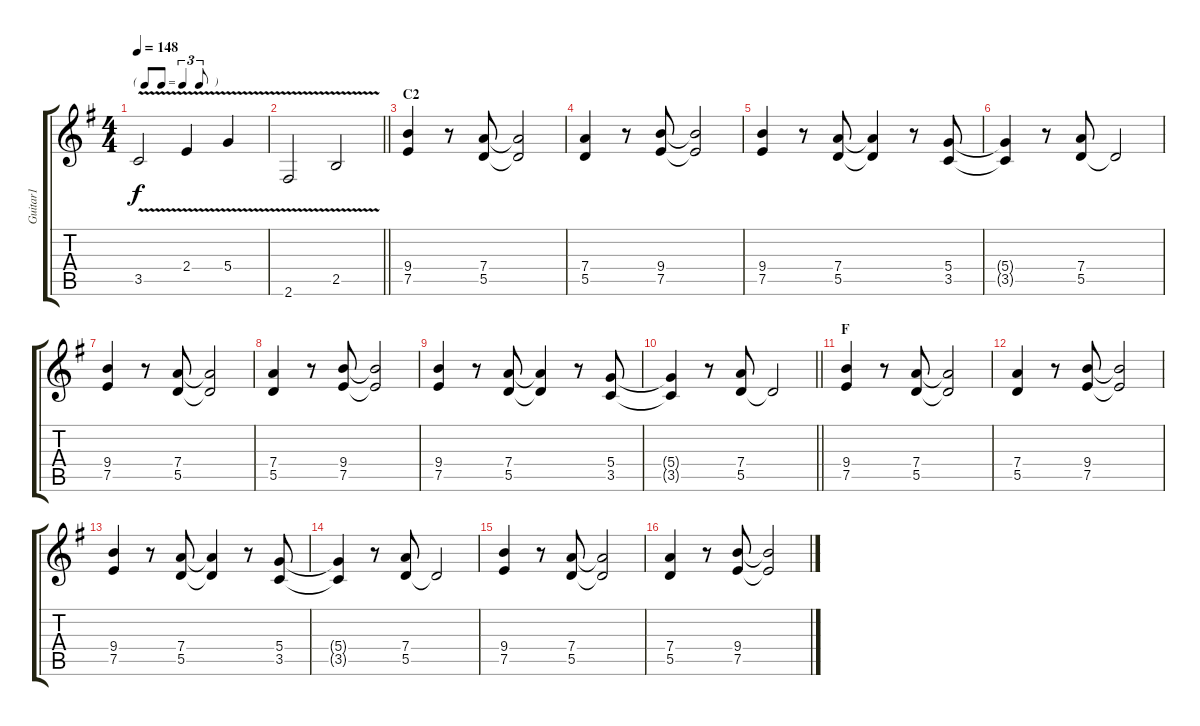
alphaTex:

\track ("Guitar1" "Guitar1") {instrument distortionguitar}
\staff {score tabs}
\tuning (E4 B3 G3 D3 A2 E2) {hide}
\ts (4 4)
\tf triplet8th
\tempo 148
\clef g2
\ks g
3.5{v}.2{dy f} 2.4{v}.4 5.4{v}.4 |
\barLineRight lightlight
2.6{v}.2 2.5{v}.2 |
\section ("" "C2")
(9.4 7.5).4 r.8 (7.4 5.5).8 (7.4{t} 5.5{t}).2 |
(7.4 5.5).4 r.8 (9.4 7.5).8 (9.4{t} 7.5{t}).2 |
(9.4 7.5).4 r.8 (7.4 5.5).8 (7.4{t} 5.5{t}).4 r.8 (5.4 3.5).8 |
(5.4{t} 3.5{t}).4 r.8 (7.4 5.5).8 5.5{t}.2 |
(9.4 7.5).4 r.8 (7.4 5.5).8 (7.4{t} 5.5{t}).2 |
(7.4 5.5).4 r.8 (9.4 7.5).8 (9.4{t} 7.5{t}).2 |
(9.4 7.5).4 r.8 (7.4 5.5).8 (7.4{t} 5.5{t}).4 r.8 (5.4 3.5).8 |
\barLineRight lightlight
(5.4{t} 3.5{t}).4 r.8 (7.4 5.5).8 5.5{t}.2 |
\section ("" "F")
(9.4 7.5).4 r.8 (7.4 5.5).8 (7.4{t} 5.5{t}).2 |
(7.4 5.5).4 r.8 (9.4 7.5).8 (9.4{t} 7.5{t}).2 |
(9.4 7.5).4 r.8 (7.4 5.5).8 (7.4{t} 5.5{t}).4 r.8 (5.4 3.5).8 |
(5.4{t} 3.5{t}).4 r.8 (7.4 5.5).8 5.5{t}.2 |
(9.4 7.5).4 r.8 (7.4 5.5).8 (7.4{t} 5.5{t}).2 |
(7.4 5.5).4 r.8 (9.4 7.5).8 (9.4{t} 7.5{t}).2
